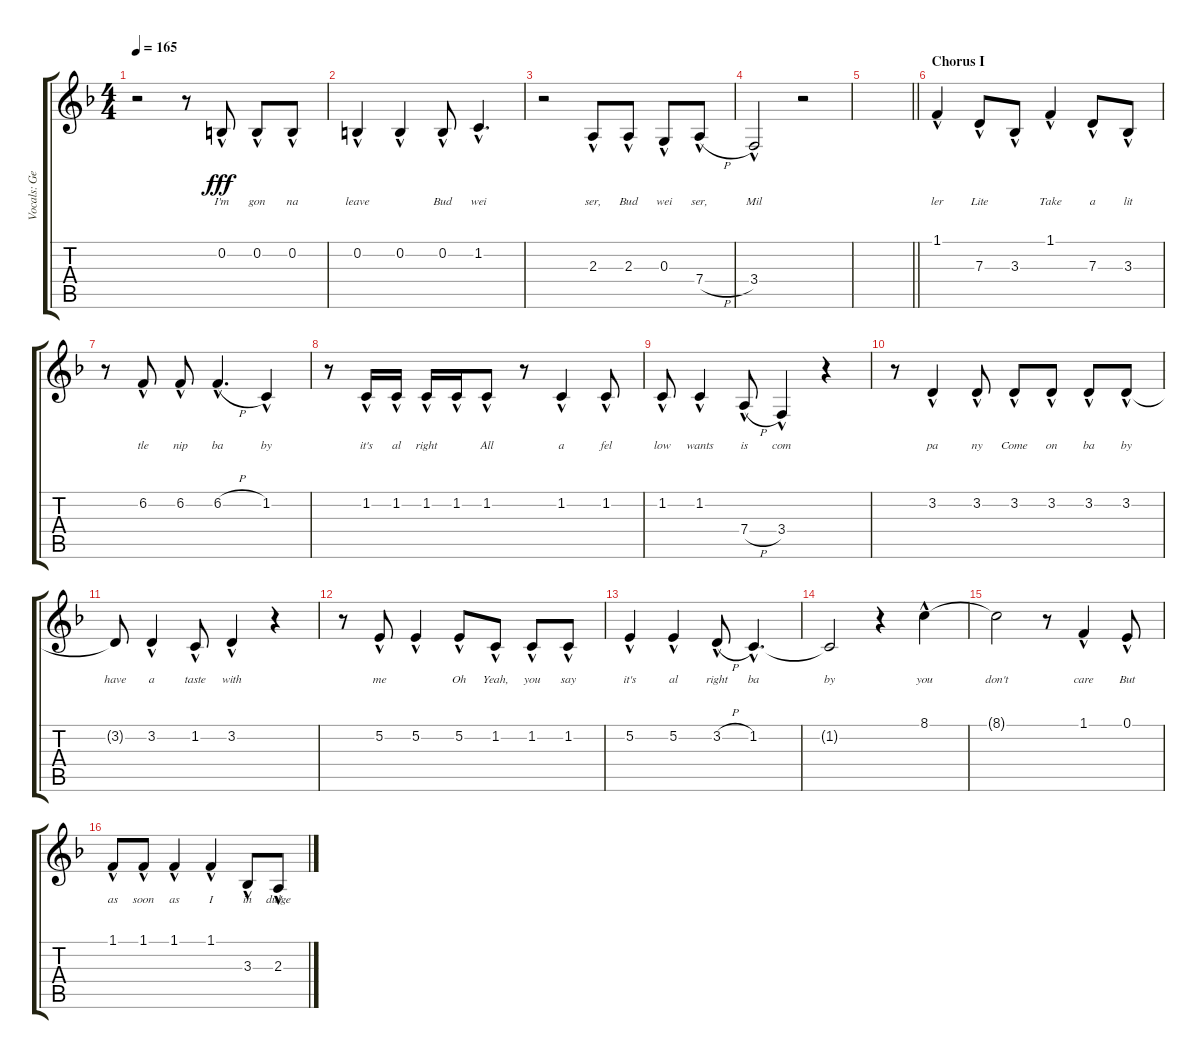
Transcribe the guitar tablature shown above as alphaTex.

\track ("Vocals: George" "Vocals: Ge") {instrument lead2sawtooth}
\staff {score tabs}
\tuning (E4 B3 G3 D3 A2 E2) {hide}
\ts (4 4)
\tempo 165
\clef g2
\ks f
r.2{dy fff} r.8 0.2{hac}.8{lyrics (0 "I'm") lyrics (1 "") lyrics (2 "") lyrics (3 "") lyrics (4 "")} 0.2{hac}.8{lyrics (0 "gon") lyrics (1 "") lyrics (2 "") lyrics (3 "") lyrics (4 "")} 0.2{hac}.8{lyrics (0 "na") lyrics (1 "") lyrics (2 "") lyrics (3 "") lyrics (4 "")} |
0.2{hac}.4{lyrics (0 "leave") lyrics (1 "") lyrics (2 "") lyrics (3 "") lyrics (4 "")} 0.2{hac}.4{lyrics (0 "") lyrics (1 "") lyrics (2 "") lyrics (3 "") lyrics (4 "")} 0.2{hac}.8{lyrics (0 "Bud") lyrics (1 "") lyrics (2 "") lyrics (3 "") lyrics (4 "")} 1.2{hac}.4{d lyrics (0 "wei") lyrics (1 "") lyrics (2 "") lyrics (3 "") lyrics (4 "")} |
r.2 2.3{hac}.8{lyrics (0 "ser,") lyrics (1 "") lyrics (2 "") lyrics (3 "") lyrics (4 "")} 2.3{hac}.8{lyrics (0 "Bud") lyrics (1 "") lyrics (2 "") lyrics (3 "") lyrics (4 "")} 0.3{hac}.8{lyrics (0 "wei") lyrics (1 "") lyrics (2 "") lyrics (3 "") lyrics (4 "")} 7.4{h hac}.8{lyrics (0 "ser,") lyrics (1 "") lyrics (2 "") lyrics (3 "") lyrics (4 "")} |
3.4{hac}.2{lyrics (0 "Mil") lyrics (1 "") lyrics (2 "") lyrics (3 "") lyrics (4 "")} r.2 |
\barLineRight lightlight
|
\section ("" "Chorus I")
1.1{hac}.4{lyrics (0 "ler") lyrics (1 "") lyrics (2 "") lyrics (3 "") lyrics (4 "")} 7.3{hac}.8{lyrics (0 "Lite") lyrics (1 "") lyrics (2 "") lyrics (3 "") lyrics (4 "")} 3.3{hac}.8{lyrics (0 "") lyrics (1 "") lyrics (2 "") lyrics (3 "") lyrics (4 "")} 1.1{hac}.4{lyrics (0 "Take") lyrics (1 "") lyrics (2 "") lyrics (3 "") lyrics (4 "")} 7.3{hac}.8{lyrics (0 "a") lyrics (1 "") lyrics (2 "") lyrics (3 "") lyrics (4 "")} 3.3{hac}.8{lyrics (0 "lit") lyrics (1 "") lyrics (2 "") lyrics (3 "") lyrics (4 "")} |
r.8 6.2{hac}.8{lyrics (0 "tle") lyrics (1 "") lyrics (2 "") lyrics (3 "") lyrics (4 "")} 6.2{hac}.8{lyrics (0 "nip") lyrics (1 "") lyrics (2 "") lyrics (3 "") lyrics (4 "")} 6.2{h hac}.4{d lyrics (0 "ba") lyrics (1 "") lyrics (2 "") lyrics (3 "") lyrics (4 "")} 1.2{hac}.4{lyrics (0 "by") lyrics (1 "") lyrics (2 "") lyrics (3 "") lyrics (4 "")} |
r.8 1.2{hac}.16{lyrics (0 "it's") lyrics (1 "") lyrics (2 "") lyrics (3 "") lyrics (4 "")} 1.2{hac}.16{lyrics (0 "al") lyrics (1 "") lyrics (2 "") lyrics (3 "") lyrics (4 "")} 1.2{hac}.16{lyrics (0 "right") lyrics (1 "") lyrics (2 "") lyrics (3 "") lyrics (4 "")} 1.2{hac}.16{lyrics (0 "") lyrics (1 "") lyrics (2 "") lyrics (3 "") lyrics (4 "")} 1.2{hac}.8{lyrics (0 "All") lyrics (1 "") lyrics (2 "") lyrics (3 "") lyrics (4 "")} r.8 1.2{hac}.4{lyrics (0 "a") lyrics (1 "") lyrics (2 "") lyrics (3 "") lyrics (4 "")} 1.2{hac}.8{lyrics (0 "fel") lyrics (1 "") lyrics (2 "") lyrics (3 "") lyrics (4 "")} |
1.2{hac}.8{lyrics (0 "low") lyrics (1 "") lyrics (2 "") lyrics (3 "") lyrics (4 "")} 1.2{hac}.4{lyrics (0 "wants") lyrics (1 "") lyrics (2 "") lyrics (3 "") lyrics (4 "")} 7.4{h hac}.8{lyrics (0 "is") lyrics (1 "") lyrics (2 "") lyrics (3 "") lyrics (4 "")} 3.4{hac}.4{lyrics (0 "com") lyrics (1 "") lyrics (2 "") lyrics (3 "") lyrics (4 "")} r.4 |
r.8 3.2{hac}.4{lyrics (0 "pa") lyrics (1 "") lyrics (2 "") lyrics (3 "") lyrics (4 "")} 3.2{hac}.8{lyrics (0 "ny") lyrics (1 "") lyrics (2 "") lyrics (3 "") lyrics (4 "")} 3.2{hac}.8{lyrics (0 "Come") lyrics (1 "") lyrics (2 "") lyrics (3 "") lyrics (4 "")} 3.2{hac}.8{lyrics (0 "on") lyrics (1 "") lyrics (2 "") lyrics (3 "") lyrics (4 "")} 3.2{hac}.8{lyrics (0 "ba") lyrics (1 "") lyrics (2 "") lyrics (3 "") lyrics (4 "")} 3.2{hac}.8{lyrics (0 "by") lyrics (1 "") lyrics (2 "") lyrics (3 "") lyrics (4 "")} |
3.2{t}.8{lyrics (0 "have") lyrics (1 "") lyrics (2 "") lyrics (3 "") lyrics (4 "")} 3.2{hac}.4{lyrics (0 "a") lyrics (1 "") lyrics (2 "") lyrics (3 "") lyrics (4 "")} 1.2{hac}.8{lyrics (0 "taste") lyrics (1 "") lyrics (2 "") lyrics (3 "") lyrics (4 "")} 3.2{hac}.4{lyrics (0 "with") lyrics (1 "") lyrics (2 "") lyrics (3 "") lyrics (4 "")} r.4 |
r.8 5.2{hac}.8{lyrics (0 "me") lyrics (1 "") lyrics (2 "") lyrics (3 "") lyrics (4 "")} 5.2{hac}.4{lyrics (0 "") lyrics (1 "") lyrics (2 "") lyrics (3 "") lyrics (4 "")} 5.2{hac}.8{lyrics (0 "Oh") lyrics (1 "") lyrics (2 "") lyrics (3 "") lyrics (4 "")} 1.2{hac}.8{lyrics (0 "Yeah,") lyrics (1 "") lyrics (2 "") lyrics (3 "") lyrics (4 "")} 1.2{hac}.8{lyrics (0 "you") lyrics (1 "") lyrics (2 "") lyrics (3 "") lyrics (4 "")} 1.2{hac}.8{lyrics (0 "say") lyrics (1 "") lyrics (2 "") lyrics (3 "") lyrics (4 "")} |
5.2{hac}.4{lyrics (0 "it's") lyrics (1 "") lyrics (2 "") lyrics (3 "") lyrics (4 "")} 5.2{hac}.4{lyrics (0 "al") lyrics (1 "") lyrics (2 "") lyrics (3 "") lyrics (4 "")} 3.2{h hac}.8{lyrics (0 "right") lyrics (1 "") lyrics (2 "") lyrics (3 "") lyrics (4 "")} 1.2{hac}.4{d lyrics (0 "ba") lyrics (1 "") lyrics (2 "") lyrics (3 "") lyrics (4 "")} |
1.2{t}.2{lyrics (0 "by") lyrics (1 "") lyrics (2 "") lyrics (3 "") lyrics (4 "")} r.4 8.1{hac}.4{lyrics (0 "you") lyrics (1 "") lyrics (2 "") lyrics (3 "") lyrics (4 "")} |
8.1{t}.2{lyrics (0 "don't") lyrics (1 "") lyrics (2 "") lyrics (3 "") lyrics (4 "")} r.8 1.1{hac}.4{lyrics (0 "care") lyrics (1 "") lyrics (2 "") lyrics (3 "") lyrics (4 "")} 0.1{hac}.8{lyrics (0 "But") lyrics (1 "") lyrics (2 "") lyrics (3 "") lyrics (4 "")} |
1.1{hac}.8{lyrics (0 "as") lyrics (1 "") lyrics (2 "") lyrics (3 "") lyrics (4 "")} 1.1{hac}.8{lyrics (0 "soon") lyrics (1 "") lyrics (2 "") lyrics (3 "") lyrics (4 "")} 1.1{hac}.4{lyrics (0 "as") lyrics (1 "") lyrics (2 "") lyrics (3 "") lyrics (4 "")} 1.1{hac}.4{lyrics (0 "I") lyrics (1 "") lyrics (2 "") lyrics (3 "") lyrics (4 "")} 3.3{hac}.8{lyrics (0 "in") lyrics (1 "") lyrics (2 "") lyrics (3 "") lyrics (4 "")} 2.3{hac}.8{lyrics (0 "dulge") lyrics (1 "") lyrics (2 "") lyrics (3 "") lyrics (4 "")}
